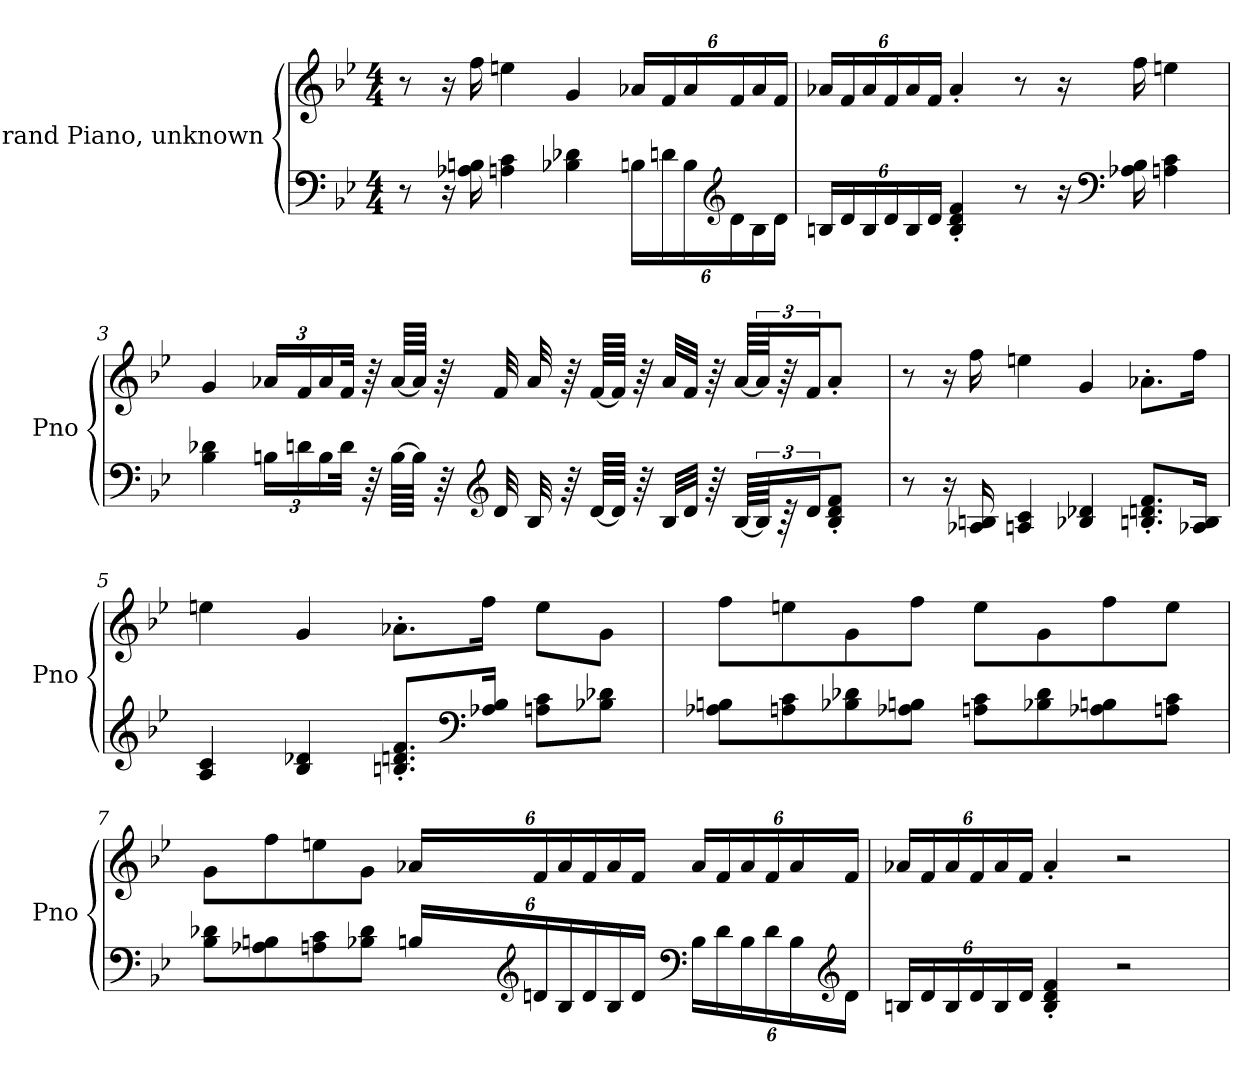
**kern	**kern
*part1	*part1
*staff2	*staff1
*I"Grand Piano, unknown	*
*I'Pno	*
*clefF4	*clefG2
*k[b-e-]	*k[b-e-]
*M4/4	*M4/4
*MM120	*MM120
=1	=1
8r	8r
16r	16r
16A-X\ 16Bn\	16ff\
4An\ 4c\	4een\
4B-X\ 4d-X\	4g/
*Xbrackettup	*Xbrackettup
24Bn\LL	24a-X/LL
24dn\	24f/
24B\	24a-/
*clefG2	*
24d\	24f/
24B\	24a-/
24d\JJ	24f/JJ
=2	=2
24Bn/LL	24a-X/LL
24d/	24f/
24B/	24a-/
24d/	24f/
24B/	24a-/
24d/JJ	24f/JJ
4B/' 4d/' 4f/'	4a-'/
8r	8r
16r	16r
*clefF4	*
16A-X\ 16B\	16ff\
4An\ 4c\	4een\
!!LO:LB:g=z
=3	=3
4B-\ 4d-X\	4g/
24Bn\LL	24a-X/LL
24dn\	24f/
24B\	24a-/
32d\JJk	32f/JJk
64r	64r
[64B\LLLL	[64a-/LLLL
64B\JJJJ]	64a-/JJJJ]
64r	64r
*clefG2	*
32d/	32f/
32B/	32a-/
64r	64r
[64d/LLLL	[64f/LLLL
64d/JJJJ]	64f/JJJJ]
64r	64r
32B/LLL	32a-/LLL
32d/JJJ	32f/JJJ
64r	64r
[64B/LLLL	[64a-/LLLL
*brackettup	*brackettup
96B/JJJJ]	96a-/JJJJ]
96r	96r
24d/	24f/
4B/' 4d/' 4f/'	4a-'/
=4	=4
8r	8r
16r	16r
16A-X/ 16Bn/	16ff\
4An/ 4c/	4een\
4B-X/ 4d-X/	4g/
8.Bn/' 8.dn/' 8.f/'L	8.a-X'\L
16A-X/ 16B/Jk	16ff\Jk
!!LO:LB:g=z
=5	=5
4A/ 4c/	4een\
4B-/ 4d-X/	4g/
8.Bn/' 8.dn/' 8.f/'L	8.a-X'\L
*clefF4	*
16A-X/ 16B/Jk	16ff\Jk
8An\ 8c\L	8ee\L
8B-X\ 8d-X\J	8g\J
=6	=6
8A-X\ 8Bn\L	8ff\L
8An\ 8c\	8een\
8B-X\ 8d-X\	8g\
8A-X\ 8Bn\J	8ff\J
8An\ 8c\L	8ee\L
8B-X\ 8d-\	8g\
8A-X\ 8Bn\	8ff\
8An\ 8c\J	8ee\J
!!LO:LB:g=z
=7	=7
8B-\ 8d-X\L	8g\L
8A-X\ 8Bn\	8ff\
8An\ 8c\	8een\
8B-X\ 8d-\J	8g\J
*Xbrackettup	*Xbrackettup
24Bn/LL	24a-X/LL
*clefG2	*
24dn/	24f/
24B/	24a-/
24d/	24f/
24B/	24a-/
24d/JJ	24f/JJ
*clefF4	*
24B\LL	24a-/LL
24d\	24f/
24B\	24a-/
24d\	24f/
24B\	24a-/
*clefG2	*
24d\JJ	24f/JJ
=8	=8
24Bn/LL	24a-X/LL
24d/	24f/
24B/	24a-/
24d/	24f/
24B/	24a-/
24d/JJ	24f/JJ
4B/' 4d/' 4f/'	4a-'/
2r	2r
=	=
*-	*-
